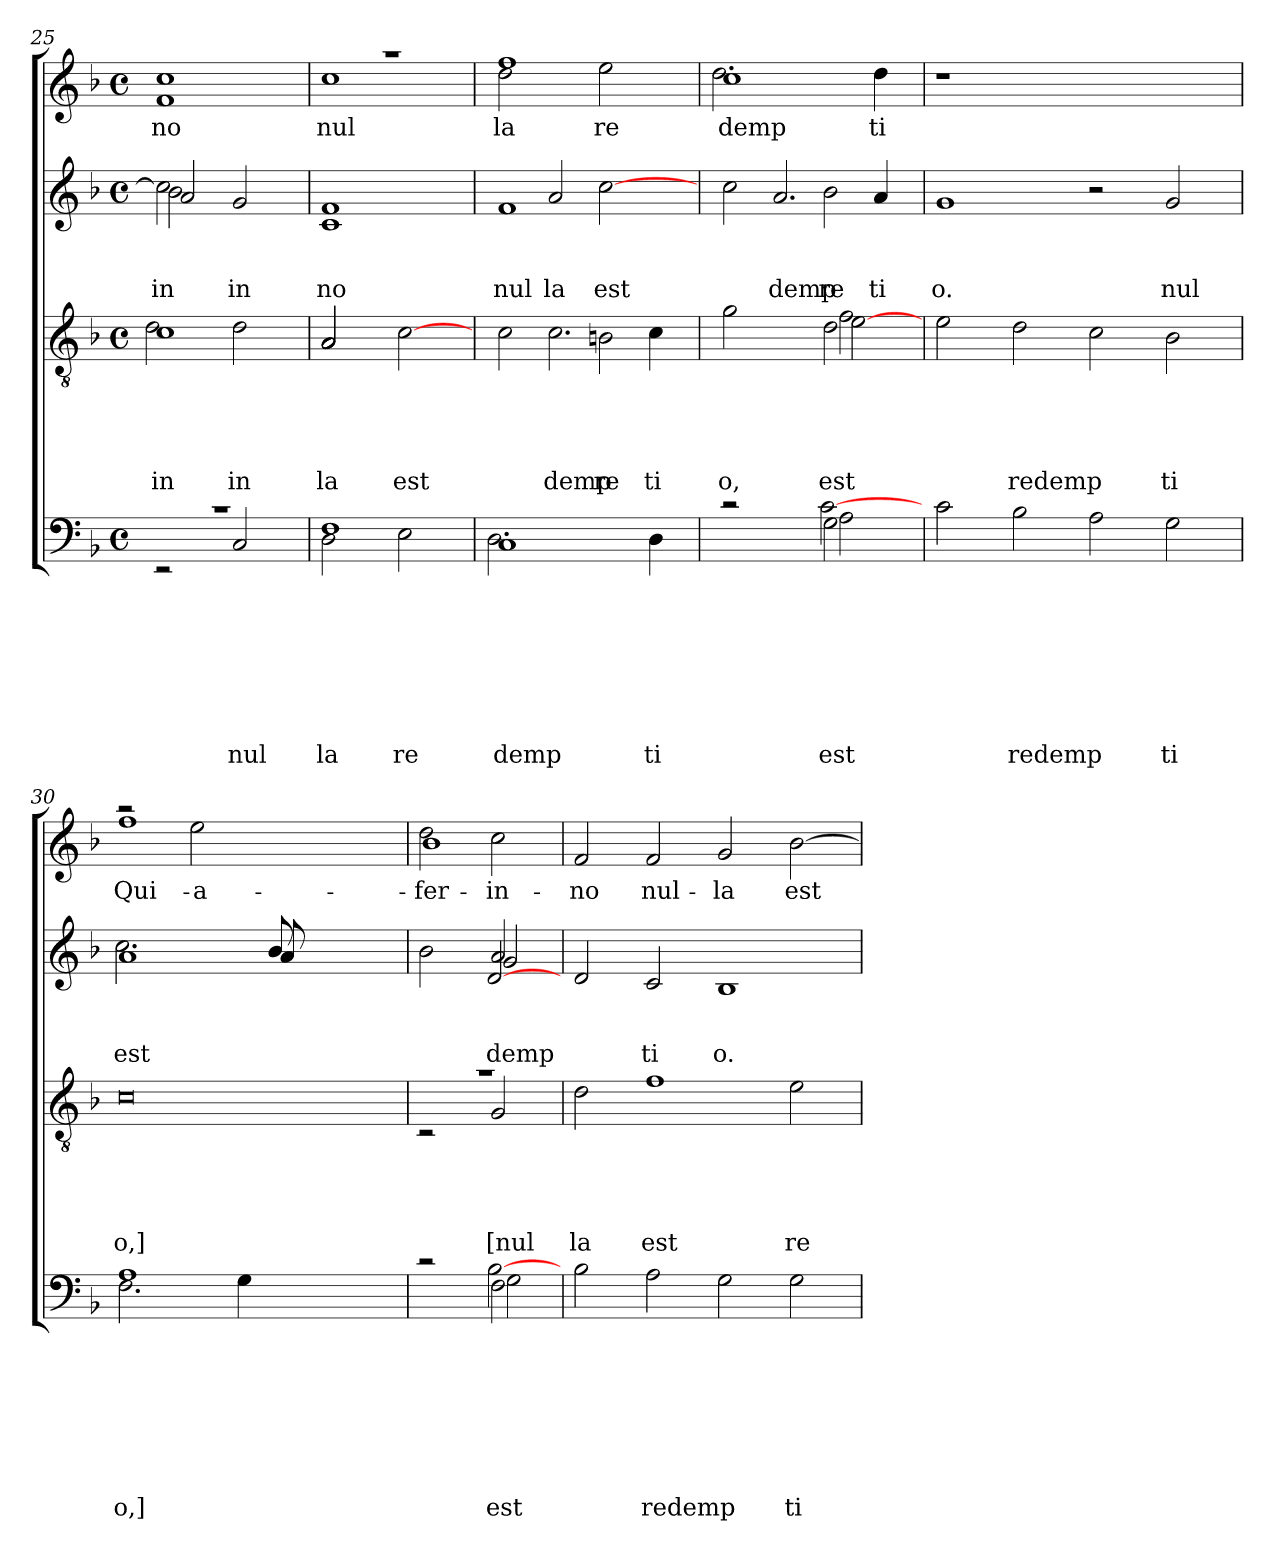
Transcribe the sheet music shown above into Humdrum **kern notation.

**kern	**text	**text	**text	**text	**text	**text	**text	**text	**kern	**text	**text	**text	**text	**text	**kern	**text	**text	**text	**kern	**text
*part4	*part4	*part4	*part4	*part4	*part4	*part4	*part4	*part4	*part3	*part3	*part3	*part3	*part3	*part3	*part2	*part2	*part2	*part2	*part1	*part1
*staff4	*staff4	*staff4	*staff4	*staff4	*staff4	*staff4	*staff4	*staff4	*staff3	*staff3	*staff3	*staff3	*staff3	*staff3	*staff2	*staff2	*staff2	*staff2	*staff1	*staff1
*clefF4	*	*	*	*	*	*	*	*	*clefGv2	*	*	*	*	*	*clefG2	*	*	*	*clefG2	*
*k[b-]	*	*	*	*	*	*	*	*	*k[b-]	*	*	*	*	*	*k[b-]	*	*	*	*k[b-]	*
*F:	*	*	*	*	*	*	*	*	*F:	*	*	*	*	*	*F:	*	*	*	*F:	*
*M4/4	*	*	*	*	*	*	*	*	*M4/4	*	*	*	*	*	*M4/4	*	*	*	*M4/4	*
*met(c)	*	*	*	*	*	*	*	*	*met(c)	*	*	*	*	*	*met(c)	*	*	*	*met(c)	*
=25	=25	=25	=25	=25	=25	=25	=25	=25	=25	=25	=25	=25	=25	=25	=25	=25	=25	=25	=25	=25
*^	*	*	*	*	*	*	*	*	*	*	*	*	*	*	*	*	*	*	*	*
!	!	!	!	!	!	!	!	!	!	!	!	!	!	!	!LO:LY:b	!	!	!	!	!	!
*	*	*	*	*	*	*	*	*	*	*^	*	*	*	*	*	*	*	*	*	*	*
!	!	!	!	!	!	!	!	!	!	!	!	!	!	!	!	!LO:LY:b	!	!	!	!LO:LY:b	!	!
*	*	*	*	*	*	*	*	*	*	*	*	*	*	*	*	*	*^	*	*	*	*	*
*	*	*	*	*	*	*	*	*	*	*	*	*	*	*	*	*	*	*^	*	*	*	*	*
!	!	!	!	!	!	!	!	!	!	!	!	!	!	!	!	!	!	!	!	!	!	!LO:LY:b	!	!LO:LY:b
1rc	2rEE	.	.	.	.	.	.	.	.	1c	2d\	.	.	.	.	in	2cc\]	2b-\	2a/	.	.	in	1f 1cc	no
!	!	!	!	!	!	!	!	!	!LO:LY:b	!	!	!	!	!	!	!LO:LY:b	!	!	!	!	!	!LO:LY:b	!	!
.	2C/	.	.	.	.	.	.	.	nul	.	2d\	.	.	.	.	in	2ryy	2ryy	2g/	.	.	in	.	.
=26	=26	=26	=26	=26	=26	=26	=26	=26	=26	=26	=26	=26	=26	=26	=26	=26	=26	=26	=26	=26	=26	=26	=26	=26
!	!	!	!	!	!	!	!	!	!LO:LY:b	!	!	!	!	!	!	!	!	!	!	!	!	!	!	!
!	!	!	!	!	!	!	!	!	!LO:LY:b	!	!	!	!	!	!	!LO:LY:b	!	!	!	!	!	!	!	!
!	!	!	!	!	!	!	!	!	!	!	!	!	!	!	!	!LO:LY:b	!	!	!	!	!	!	!	!
*	*	*	*	*	*	*	*	*	*	*	*^	*	*	*	*	*	*	*	*	*	*	*	*	*
!	!	!	!	!	!	!	!	!	!	!	!	!	!	!	!	!	!LO:LY:b	!	!	!	!	!	!LO:LY:b	!	!LO:LY:b
*	*	*	*	*	*	*	*	*	*	*	*	*	*	*	*	*	*	*v	*v	*v	*	*	*	*^	*
1F	2D\	.	.	.	.	.	.	.	la	2A/	2A/	2A/	.	.	.	.	la	1c 1f	.	.	no	1raa	1cc	nul
!	!	!	!	!	!	!	!	!	!LO:LY:b	!	!	!	!	!	!	!	!LO:LY:b	!	!	!	!	!	!	!
.	2E\	.	.	.	.	.	.	.	re	2ryy	2ryy	[>2c\	.	.	.	.	est	.	.	.	.	.	.	.
=27	=27	=27	=27	=27	=27	=27	=27	=27	=27	=27	=27	=27	=27	=27	=27	=27	=27	=27	=27	=27	=27	=27	=27	=27
!	!	!	!	!	!	!	!	!	!LO:LY:b	!	!	!	!	!	!	!	!	!	!	!	!	!	!	!
!	!	!	!	!	!	!	!	!	!LO:LY:b	!	!	!	!	!	!	!	!	!	!	!	!LO:LY:b	!	!	!LO:LY:b
*	*	*	*	*	*	*	*	*	*	*	*	*	*	*	*	*	*	*^	*	*	*	*	*	*
*	*	*	*	*	*	*	*	*	*	*	*	*	*	*	*	*	*	*	*^	*	*	*	*	*	*
!	!	!	!	!	!	!	!	!	!	!	!	!	!	!	!	!	!	!	!	!	!	!	!	!	!	!LO:LY:b
1C	2.D\	.	.	.	.	.	.	.	demp	2c\	4ryy	2.ryy	.	.	.	.	.	1f	4ryy	2ryy	.	.	nul	1ff	2dd\	la
!	!	!	!	!	!	!	!	!	!	!	!	!	!	!	!	!	!LO:LY:b	!	!	!	!	!	!LO:LY:b	!	!	!
.	.	.	.	.	.	.	.	.	.	.	2.c\	.	.	.	.	.	demp	.	2a/	.	.	.	la	.	.	.
!	!	!	!	!	!	!	!	!	!	!	!	!	!	!	!	!	!LO:LY:b	!	!	!	!	!	!LO:LY:b	!	!	!LO:LY:b
.	.	.	.	.	.	.	.	.	.	2Bn\	.	.	.	.	.	.	re	.	.	[>2cc\	.	.	est	.	2ee\	re
!	!	!	!	!	!	!	!	!	!LO:LY:b	!	!	!	!	!	!	!	!LO:LY:b	!	!	!	!	!	!	!	!	!
.	4D\	.	.	.	.	.	.	.	ti	.	.	4c\	.	.	.	.	ti	.	4ryy	.	.	.	.	.	.	.
=28	=28	=28	=28	=28	=28	=28	=28	=28	=28	=28	=28	=28	=28	=28	=28	=28	=28	=28	=28	=28	=28	=28	=28	=28	=28	=28
*	*^	*	*	*	*	*	*	*	*	*	*	*	*	*	*	*	*	*	*	*	*	*	*	*	*	*
!	!	!	!	!	!	!	!	!	!	!	!	!	!	!	!	!	!	!LO:LY:b	!	!	!	!	!	!	!	!	!LO:LY:b
!	!	!	!	!	!	!	!	!	!	!	!	!	!	!	!	!	!	!	!	!	!	!	!	!	!	!	!LO:LY:b
2rc	2ryy	2ryy	.	.	.	.	.	.	.	.	2g\	2ryy	2ryy	.	.	.	.	o,	2cc\	4ryy	2.ryy	.	.	.	1cc	2.dd\	demp
!	!	!	!	!	!	!	!	!	!	!	!	!	!	!	!	!	!	!	!	!	!	!	!	!LO:LY:b	!	!	!
.	.	.	.	.	.	.	.	.	.	.	.	.	.	.	.	.	.	.	.	2.a/	.	.	.	demp	.	.	.
!	!	!	!	!	!	!	!	!	!	!LO:LY:b	!	!	!	!	!	!	!	!	!	!	!	!	!	!	!	!	!
!	!	!	!	!	!	!	!	!	!	!LO:LY:b	!	!	!	!	!	!	!	!	!	!	!	!	!	!	!	!	!
!	!	!	!	!	!	!	!	!	!	!LO:LY:b	!	!	!	!	!	!	!	!LO:LY:b	!	!	!	!	!	!	!	!	!
!	!	!	!	!	!	!	!	!	!	!	!	!	!	!	!	!	!	!LO:LY:b	!	!	!	!	!	!	!	!	!
!	!	!	!	!	!	!	!	!	!	!	!	!	!	!	!	!	!	!LO:LY:b	!	!	!	!	!	!LO:LY:b	!	!	!
2G\	2A\	[>2c\	.	.	.	.	.	.	.	est	2d\	2f\	[>2e\	.	.	.	.	est	2b-\	.	.	.	.	re	.	.	.
!	!	!	!	!	!	!	!	!	!	!	!	!	!	!	!	!	!	!	!	!	!	!	!	!LO:LY:b	!	!	!LO:LY:b
.	.	.	.	.	.	.	.	.	.	.	.	.	.	.	.	.	.	.	.	.	4a/	.	.	ti	.	4dd\	ti
*v	*v	*v	*	*	*	*	*	*	*	*	*	*	*	*	*	*	*	*	*	*	*	*	*	*	*	*	*
*	*	*	*	*	*	*	*	*	*v	*v	*v	*	*	*	*	*	*	*	*	*	*	*	*	*	*
!!LO:PB:g=z
=29	=29	=29	=29	=29	=29	=29	=29	=29	=29	=29	=29	=29	=29	=29	=29	=29	=29	=29	=29	=29	=29	=29	=29
!	!	!	!	!	!	!	!	!	!	!	!	!	!	!	!	!	!	!	!	!LO:LY:b	!	!	!
*	*	*	*	*	*	*	*	*	*	*	*	*	*	*	*v	*v	*v	*	*	*	*	*	*
*	*	*	*	*	*	*	*	*	*	*	*	*	*	*	*	*	*	*	*v	*v	*
2c\	.	.	.	.	.	.	.	.	2e\	.	.	.	.	.	1g	.	.	o.	1r	.
!	!	!	!	!	!	!	!	!LO:LY:b	!	!	!	!	!	!LO:LY:b	!	!	!	!	!	!
2B-\	.	.	.	.	.	.	.	redemp	2d\	.	.	.	.	redemp	.	.	.	.	.	.
2A\	.	.	.	.	.	.	.	.	2c\	.	.	.	.	.	2r	.	.	.	1ryy	.
!	!	!	!	!	!	!	!	!LO:LY:b	!	!	!	!	!	!LO:LY:b	!	!	!	!LO:LY:b	!	!
2G\	.	.	.	.	.	.	.	ti	2B-\	.	.	.	.	ti	2g/	.	.	nul	.	.
=30	=30	=30	=30	=30	=30	=30	=30	=30	=30	=30	=30	=30	=30	=30	=30	=30	=30	=30	=30	=30
*^	*	*	*	*	*	*	*	*	*	*	*	*	*	*	*	*	*	*	*	*
!	!	!	!	!	!	!	!	!	!LO:LY:b	!	!	!	!	!	!LO:LY:b	!	!	!	!LO:LY:b	!	!
*	*	*	*	*	*	*	*	*	*	*	*	*	*	*	*	*^	*	*	*	*	*
!	!	!	!	!	!	!	!	!	!	!	!	!	!	!	!	!	!	!	!	!LO:LY:b	!	!LO:LY:b
*	*	*	*	*	*	*	*	*	*	*	*	*	*	*	*	*	*^	*	*	*	*^	*
1A	2.F\	.	.	.	.	.	.	.	o,]	0c	.	.	.	.	o,]	1a	2.cc\	2..ryy	.	.	est	2raa	1ff	Qui-
!	!	!	!	!	!	!	!	!	!	!	!	!	!	!	!	!	!	!	!	!	!	!	!	!LO:LY:b
.	.	.	.	.	.	.	.	.	.	.	.	.	.	.	.	.	.	.	.	.	.	2ee\	.	a
.	4G\	.	.	.	.	.	.	.	.	.	.	.	.	.	.	.	8ryy	.	.	.	.	.	.	.
.	.	.	.	.	.	.	.	.	.	.	.	.	.	.	.	.	8b-/	8a/	.	.	.	.	.	.
1ryy	1ryy	.	.	.	.	.	.	.	.	.	.	.	.	.	.	1ryy	1ryy	1ryy	.	.	.	1ryy	1ryy	.
=31	=31	=31	=31	=31	=31	=31	=31	=31	=31	=31	=31	=31	=31	=31	=31	=31	=31	=31	=31	=31	=31	=31	=31	=31
*	*^	*	*	*	*	*	*	*	*	*^	*	*	*	*	*	*	*	*	*	*	*	*	*	*
!	!	!	!	!	!	!	!	!	!	!	!	!	!	!	!	!	!	!	!	!	!	!	!	!	!	!LO:LY:b
!	!	!	!	!	!	!	!	!	!	!	!	!	!	!	!	!	!	!	!	!	!	!	!	!	!	!LO:LY:b
2rc	2ryy	2ryy	.	.	.	.	.	.	.	.	1ra	2rC	.	.	.	.	.	2b-\	2ryy	2ryy	.	.	.	2dd\	1b-	-fer-
!	!	!	!	!	!	!	!	!	!	!LO:LY:b	!	!	!	!	!	!	!	!	!	!	!	!	!	!	!	!
!	!	!	!	!	!	!	!	!	!	!LO:LY:b	!	!	!	!	!	!	!	!	!	!	!	!	!	!	!	!
!	!	!	!	!	!	!	!	!	!	!LO:LY:b	!	!	!	!	!	!	!LO:LY:b	!	!	!	!	!	!LO:LY:b	!	!	!
!	!	!	!	!	!	!	!	!	!	!	!	!	!	!	!	!	!	!	!	!	!	!	!LO:LY:b	!	!	!LO:LY:b
2F\	2G\	[>2B-\	.	.	.	.	.	.	.	est	.	2G/	.	.	.	.	[nul	2a/	2g/	[<2d/	.	.	demp	2cc\	.	in-
*	*	*	*	*	*	*	*	*	*	*	*	*	*	*	*	*	*	*	*	*	*	*	*	*v	*v	*
=32	=32	=32	=32	=32	=32	=32	=32	=32	=32	=32	=32	=32	=32	=32	=32	=32	=32	=32	=32	=32	=32	=32	=32	=32	=32
!	!	!	!	!	!	!	!	!	!	!	!	!	!	!	!	!	!LO:LY:b	!	!	!	!	!	!	!	!LO:LY:b
*v	*v	*v	*	*	*	*	*	*	*	*	*	*	*	*	*	*	*	*v	*v	*v	*	*	*	*	*
*	*	*	*	*	*	*	*	*	*v	*v	*	*	*	*	*	*	*	*	*	*	*
2B-\	.	.	.	.	.	.	.	.	2d\	.	.	.	.	la	2d/	.	.	.	2f/	-no
!	!	!	!	!	!	!	!	!LO:LY:b	!	!	!	!	!	!LO:LY:b	!	!	!	!LO:LY:b	!	!LO:LY:b
2A\	.	.	.	.	.	.	.	redemp	1f	.	.	.	.	est	2c/	.	.	ti	2f/	nul-
!	!	!	!	!	!	!	!	!	!	!	!	!	!	!	!	!	!	!LO:LY:b	!	!LO:LY:b
2G\	.	.	.	.	.	.	.	.	.	.	.	.	.	.	1B-	.	.	o.	2g/	-la
!	!	!	!	!	!	!	!	!LO:LY:b	!	!	!	!	!	!LO:LY:b	!	!	!	!	!	!LO:LY:b
2G\	.	.	.	.	.	.	.	ti	2e\	.	.	.	.	re	.	.	.	.	[>2b-\	est
=	=	=	=	=	=	=	=	=	=	=	=	=	=	=	=	=	=	=	=	=
*-	*-	*-	*-	*-	*-	*-	*-	*-	*-	*-	*-	*-	*-	*-	*-	*-	*-	*-	*-	*-
